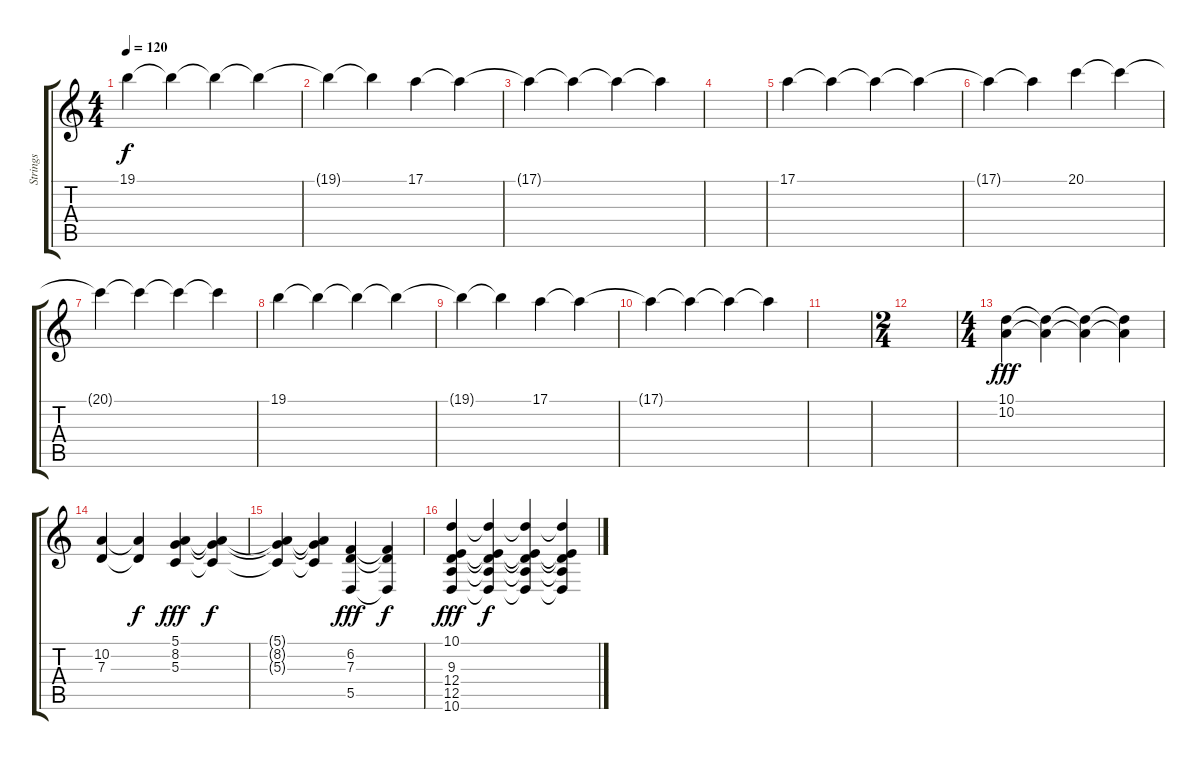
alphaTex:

\track ("Strings" "Strings") {instrument stringensemble1}
\staff {score tabs}
\tuning (E4 B3 G3 D3 A2 E2) {hide}
\ts (4 4)
\tempo 120
\clef g2
\ks c
19.1.4{dy f} 19.1{t}.4 19.1{t}.4 19.1{t}.4 |
19.1{t}.4 19.1{t}.4 17.1.4 17.1{t}.4 |
17.1{t}.4 17.1{t}.4 17.1{t}.4 17.1{t}.4 |
|
17.1.4 17.1{t}.4 17.1{t}.4 17.1{t}.4 |
17.1{t}.4 17.1{t}.4 20.1.4 20.1{t}.4 |
20.1{t}.4 20.1{t}.4 20.1{t}.4 20.1{t}.4 |
19.1.4 19.1{t}.4 19.1{t}.4 19.1{t}.4 |
19.1{t}.4 19.1{t}.4 17.1.4 17.1{t}.4 |
17.1{t}.4 17.1{t}.4 17.1{t}.4 17.1{t}.4 |
|
\ts (2 4)
|
\ts (4 4)
(10.1 10.2).4{dy fff} (10.1{t} 10.2{t}).4 (10.1{t} 10.2{t}).4 (10.1{t} 10.2{t}).4 |
(10.2 7.3).4 (10.2{t} 7.3{t}).4{dy f} (5.1 8.2 5.3).4{dy fff} (5.1{t} 8.2{t} 5.3{t}).4{dy f} |
(5.1{t} 8.2{t} 5.3{t}).4 (5.1{t} 8.2{t} 5.3{t}).4 (6.2 7.3 5.5).4{dy fff} (6.2{t} 7.3{t} 5.5{t}).4{dy f} |
(10.1 9.3 12.4 12.5 10.6).4{dy fff} (10.1{t} 9.3{t} 12.4{t} 12.5{t} 10.6{t}).4{dy f} (10.1{t} 9.3{t} 12.4{t} 12.5{t} 10.6{t}).4 (10.1{t} 9.3{t} 12.4{t} 12.5{t} 10.6{t}).4
